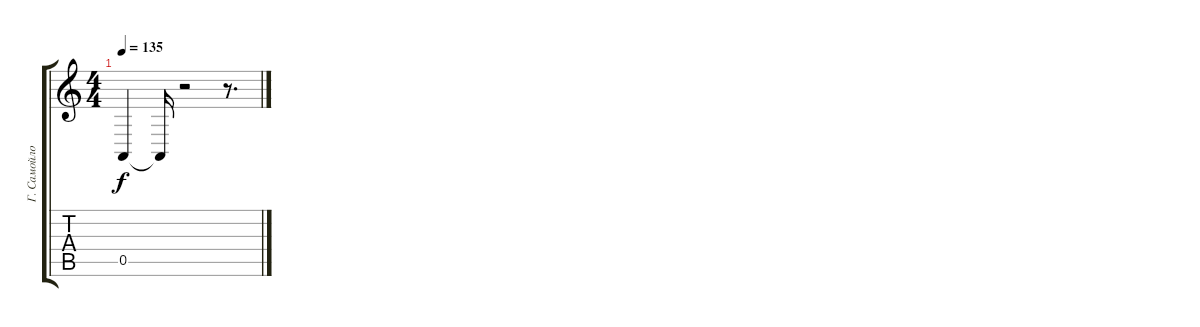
\track ("Г. Самойлов (вокал)" "Г. Самойло") {instrument lead6voice}
\staff {score tabs}
\tuning (E4 B3 G3 D3 A2 E2) {hide}
\ts (4 4)
\tempo 135
\clef g2
\ks c
0.5.4{dy f} 0.5{t}.16 r.2 r.8{d}
